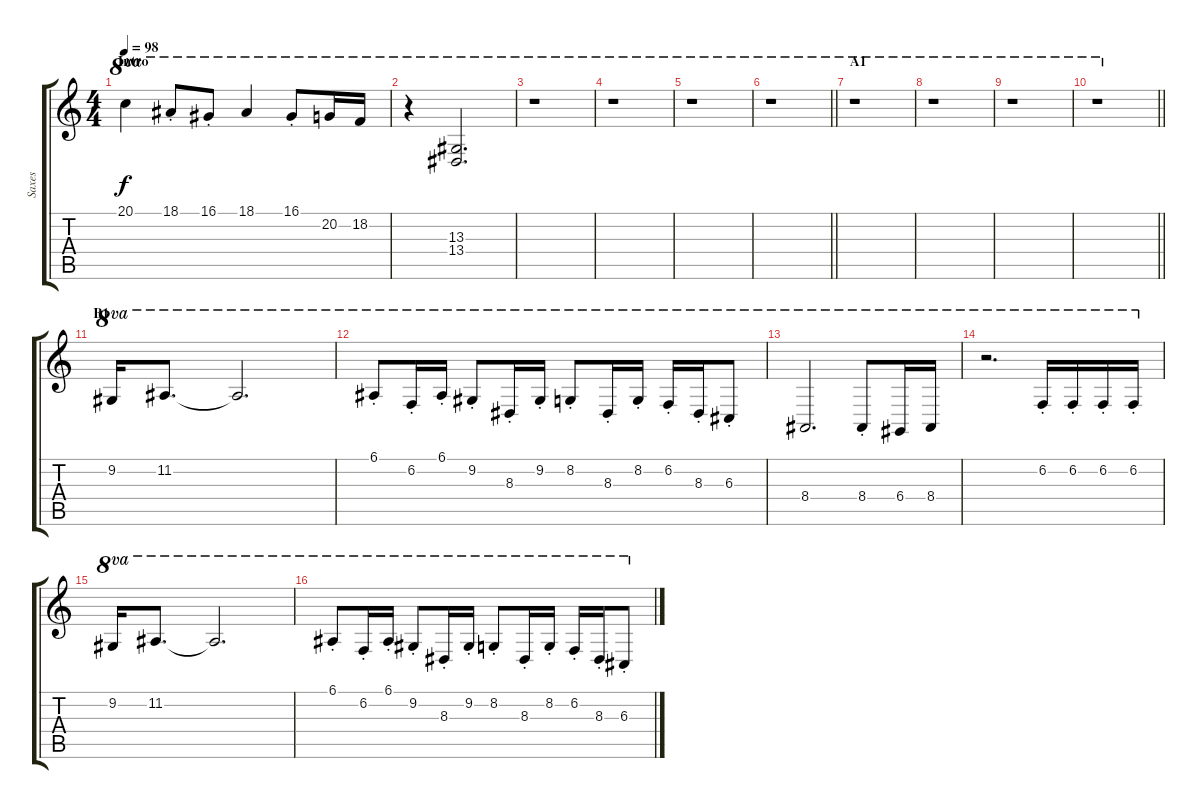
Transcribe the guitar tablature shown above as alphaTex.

\track ("Saxes" "Saxes") {instrument altosax}
\staff {score tabs}
\tuning (E4 B3 G3 D3 A2 E2) {hide}
\ts (4 4)
\section ("" "Intro")
\tempo 98
\clef g2
\ks c
20.1.4{ot 8va dy f instrument altosax} 18.1{st}.8{ot 8va} 16.1{st}.8{ot 8va} 18.1.4{ot 8va} 16.1{st}.8{ot 8va} 20.2.16{ot 8va} 18.2.16{ot 8va} |
r.4{ot 8va} (13.3 13.4).2{d ot 8va} |
r.1{ot 8va} |
r.1{ot 8va} |
r.1{ot 8va} |
\barLineRight lightlight
r.1{ot 8va} |
\section ("" "A1")
r.1{ot 8va} |
r.1{ot 8va} |
r.1{ot 8va} |
\barLineRight lightlight
r.1{ot 8va} |
\section ("" "B1")
9.2.16{ot 8va} 11.2.8{d ot 8va} 11.2{t}.2{d ot 8va} |
6.1{st}.8{ot 8va} 6.2{st}.16{ot 8va} 6.1{st}.16{ot 8va} 9.2{st}.8{ot 8va} 8.3{st}.16{ot 8va} 9.2{st}.16{ot 8va} 8.2{st}.8{ot 8va} 8.3{st}.16{ot 8va} 8.2{st}.16{ot 8va} 6.2{st}.16{ot 8va} 8.3{st}.16{ot 8va} 6.3{st}.8{ot 8va} |
8.4.2{d ot 8va} 8.4{st}.8{ot 8va} 6.4.16{ot 8va} 8.4.16{ot 8va} |
r.2{d ot 8va} 6.2{st}.16{ot 8va} 6.2{st}.16{ot 8va} 6.2{st}.16{ot 8va} 6.2{st}.16{ot 8va} |
9.2.16{ot 8va} 11.2.8{d ot 8va} 11.2{t}.2{d ot 8va} |
6.1{st}.8{ot 8va} 6.2{st}.16{ot 8va} 6.1{st}.16{ot 8va} 9.2{st}.8{ot 8va} 8.3{st}.16{ot 8va} 9.2{st}.16{ot 8va} 8.2{st}.8{ot 8va} 8.3{st}.16{ot 8va} 8.2{st}.16{ot 8va} 6.2{st}.16{ot 8va} 8.3{st}.16{ot 8va} 6.3{st}.8{ot 8va}
